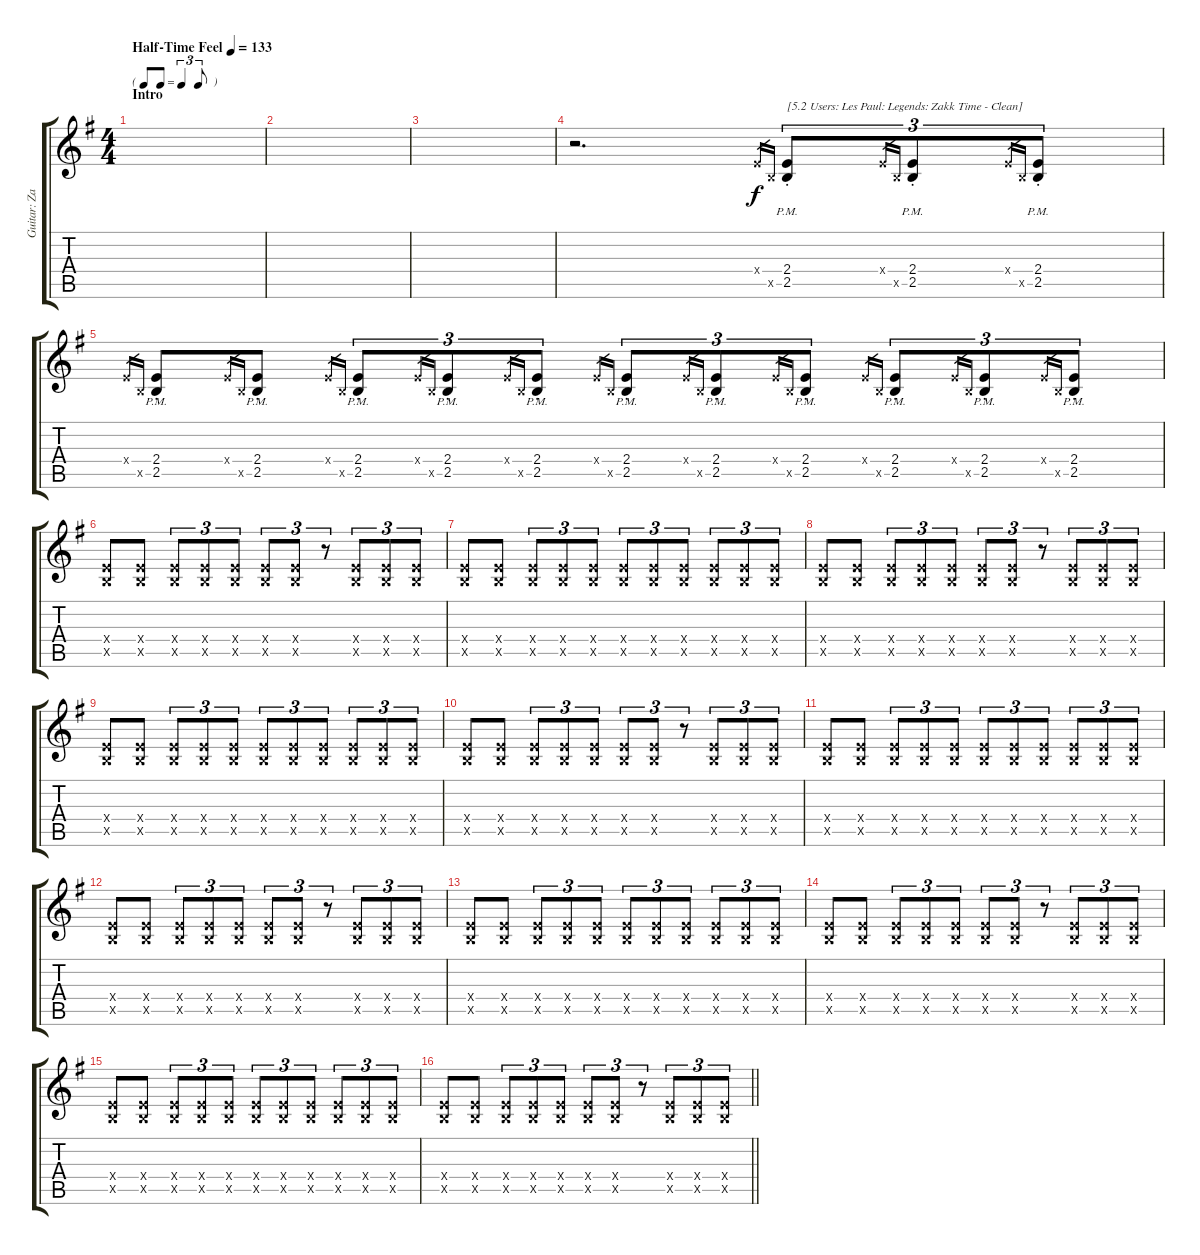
\track ("Guitar: Zakk" "Guitar: Za") {instrument electricguitarclean}
\staff {score tabs}
\tuning (E4 B3 G3 D3 A2 E2) {hide}
\ts (4 4)
\tf triplet8th
\section ("" "Intro")
\tempo (133 "Half-Time Feel")
\clef g2
\ks g
|
|
|
r.2{d} 2.4{x}.16{gr} 2.5{x}.16{gr} (2.4{pm st} 2.5{pm st}).8{tu (3 2) txt "[5.2 Users: Les Paul: Legends: Zakk Time - Clean]"} 2.4{x}.16{gr} 2.5{x}.16{gr} (2.4{pm st} 2.5{pm st}).8{tu (3 2)} 2.4{x}.16{gr} 2.5{x}.16{gr} (2.4{pm st} 2.5{pm st}).8{tu (3 2)} |
2.4{x}.16{gr} 2.5{x}.16{gr} (2.4{pm st} 2.5{pm}).8 2.4{x}.16{gr} 2.5{x}.16{gr} (2.4{pm st} 2.5{pm}).8 2.4{x}.16{gr} 2.5{x}.16{gr} (2.4{pm st} 2.5{pm}).8{tu (3 2)} 2.4{x}.16{gr} 2.5{x}.16{gr} (2.4{pm st} 2.5{pm}).8{tu (3 2)} 2.4{x}.16{gr} 2.5{x}.16{gr} (2.4{pm st} 2.5{pm}).8{tu (3 2)} 2.4{x}.16{gr} 2.5{x}.16{gr} (2.4{pm st} 2.5{pm}).8{tu (3 2)} 2.4{x}.16{gr} 2.5{x}.16{gr} (2.4{pm st} 2.5{pm}).8{tu (3 2)} 2.4{x}.16{gr} 2.5{x}.16{gr} (2.4{pm st} 2.5{pm}).8{tu (3 2)} 2.4{x}.16{gr} 2.5{x}.16{gr} (2.4{pm st} 2.5{pm}).8{tu (3 2)} 2.4{x}.16{gr} 2.5{x}.16{gr} (2.4{pm st} 2.5{pm}).8{tu (3 2)} 2.4{x}.16{gr} 2.5{x}.16{gr} (2.4{pm st} 2.5{pm}).8{tu (3 2)} |
(2.4{x} 2.5{x}).8 (2.4{x} 2.5{x}).8 (2.4{x} 2.5{x}).8{tu (3 2)} (2.4{x} 2.5{x}).8{tu (3 2)} (2.4{x} 2.5{x}).8{tu (3 2)} (2.4{x} 2.5{x}).8{tu (3 2)} (2.4{x} 2.5{x}).8{tu (3 2)} r.8{tu (3 2)} (2.4{x} 2.5{x}).8{tu (3 2)} (2.4{x} 2.5{x}).8{tu (3 2)} (2.4{x} 2.5{x}).8{tu (3 2)} |
(2.4{x} 2.5{x}).8 (2.4{x} 2.5{x}).8 (2.4{x} 2.5{x}).8{tu (3 2)} (2.4{x} 2.5{x}).8{tu (3 2)} (2.4{x} 2.5{x}).8{tu (3 2)} (2.4{x} 2.5{x}).8{tu (3 2)} (2.4{x} 2.5{x}).8{tu (3 2)} (2.4{x} 2.5{x}).8{tu (3 2)} (2.4{x} 2.5{x}).8{tu (3 2)} (2.4{x} 2.5{x}).8{tu (3 2)} (2.4{x} 2.5{x}).8{tu (3 2)} |
(2.4{x} 2.5{x}).8 (2.4{x} 2.5{x}).8 (2.4{x} 2.5{x}).8{tu (3 2)} (2.4{x} 2.5{x}).8{tu (3 2)} (2.4{x} 2.5{x}).8{tu (3 2)} (2.4{x} 2.5{x}).8{tu (3 2)} (2.4{x} 2.5{x}).8{tu (3 2)} r.8{tu (3 2)} (2.4{x} 2.5{x}).8{tu (3 2)} (2.4{x} 2.5{x}).8{tu (3 2)} (2.4{x} 2.5{x}).8{tu (3 2)} |
(2.4{x} 2.5{x}).8 (2.4{x} 2.5{x}).8 (2.4{x} 2.5{x}).8{tu (3 2)} (2.4{x} 2.5{x}).8{tu (3 2)} (2.4{x} 2.5{x}).8{tu (3 2)} (2.4{x} 2.5{x}).8{tu (3 2)} (2.4{x} 2.5{x}).8{tu (3 2)} (2.4{x} 2.5{x}).8{tu (3 2)} (2.4{x} 2.5{x}).8{tu (3 2)} (2.4{x} 2.5{x}).8{tu (3 2)} (2.4{x} 2.5{x}).8{tu (3 2)} |
(2.4{x} 2.5{x}).8 (2.4{x} 2.5{x}).8 (2.4{x} 2.5{x}).8{tu (3 2)} (2.4{x} 2.5{x}).8{tu (3 2)} (2.4{x} 2.5{x}).8{tu (3 2)} (2.4{x} 2.5{x}).8{tu (3 2)} (2.4{x} 2.5{x}).8{tu (3 2)} r.8{tu (3 2)} (2.4{x} 2.5{x}).8{tu (3 2)} (2.4{x} 2.5{x}).8{tu (3 2)} (2.4{x} 2.5{x}).8{tu (3 2)} |
(2.4{x} 2.5{x}).8 (2.4{x} 2.5{x}).8 (2.4{x} 2.5{x}).8{tu (3 2)} (2.4{x} 2.5{x}).8{tu (3 2)} (2.4{x} 2.5{x}).8{tu (3 2)} (2.4{x} 2.5{x}).8{tu (3 2)} (2.4{x} 2.5{x}).8{tu (3 2)} (2.4{x} 2.5{x}).8{tu (3 2)} (2.4{x} 2.5{x}).8{tu (3 2)} (2.4{x} 2.5{x}).8{tu (3 2)} (2.4{x} 2.5{x}).8{tu (3 2)} |
(2.4{x} 2.5{x}).8 (2.4{x} 2.5{x}).8 (2.4{x} 2.5{x}).8{tu (3 2)} (2.4{x} 2.5{x}).8{tu (3 2)} (2.4{x} 2.5{x}).8{tu (3 2)} (2.4{x} 2.5{x}).8{tu (3 2)} (2.4{x} 2.5{x}).8{tu (3 2)} r.8{tu (3 2)} (2.4{x} 2.5{x}).8{tu (3 2)} (2.4{x} 2.5{x}).8{tu (3 2)} (2.4{x} 2.5{x}).8{tu (3 2)} |
(2.4{x} 2.5{x}).8 (2.4{x} 2.5{x}).8 (2.4{x} 2.5{x}).8{tu (3 2)} (2.4{x} 2.5{x}).8{tu (3 2)} (2.4{x} 2.5{x}).8{tu (3 2)} (2.4{x} 2.5{x}).8{tu (3 2)} (2.4{x} 2.5{x}).8{tu (3 2)} (2.4{x} 2.5{x}).8{tu (3 2)} (2.4{x} 2.5{x}).8{tu (3 2)} (2.4{x} 2.5{x}).8{tu (3 2)} (2.4{x} 2.5{x}).8{tu (3 2)} |
(2.4{x} 2.5{x}).8 (2.4{x} 2.5{x}).8 (2.4{x} 2.5{x}).8{tu (3 2)} (2.4{x} 2.5{x}).8{tu (3 2)} (2.4{x} 2.5{x}).8{tu (3 2)} (2.4{x} 2.5{x}).8{tu (3 2)} (2.4{x} 2.5{x}).8{tu (3 2)} r.8{tu (3 2)} (2.4{x} 2.5{x}).8{tu (3 2)} (2.4{x} 2.5{x}).8{tu (3 2)} (2.4{x} 2.5{x}).8{tu (3 2)} |
(2.4{x} 2.5{x}).8 (2.4{x} 2.5{x}).8 (2.4{x} 2.5{x}).8{tu (3 2)} (2.4{x} 2.5{x}).8{tu (3 2)} (2.4{x} 2.5{x}).8{tu (3 2)} (2.4{x} 2.5{x}).8{tu (3 2)} (2.4{x} 2.5{x}).8{tu (3 2)} (2.4{x} 2.5{x}).8{tu (3 2)} (2.4{x} 2.5{x}).8{tu (3 2)} (2.4{x} 2.5{x}).8{tu (3 2)} (2.4{x} 2.5{x}).8{tu (3 2)} |
\barLineRight lightlight
(2.4{x} 2.5{x}).8 (2.4{x} 2.5{x}).8 (2.4{x} 2.5{x}).8{tu (3 2)} (2.4{x} 2.5{x}).8{tu (3 2)} (2.4{x} 2.5{x}).8{tu (3 2)} (2.4{x} 2.5{x}).8{tu (3 2)} (2.4{x} 2.5{x}).8{tu (3 2)} r.8{tu (3 2)} (2.4{x} 2.5{x}).8{tu (3 2)} (2.4{x} 2.5{x}).8{tu (3 2)} (2.4{x} 2.5{x}).8{tu (3 2)}
